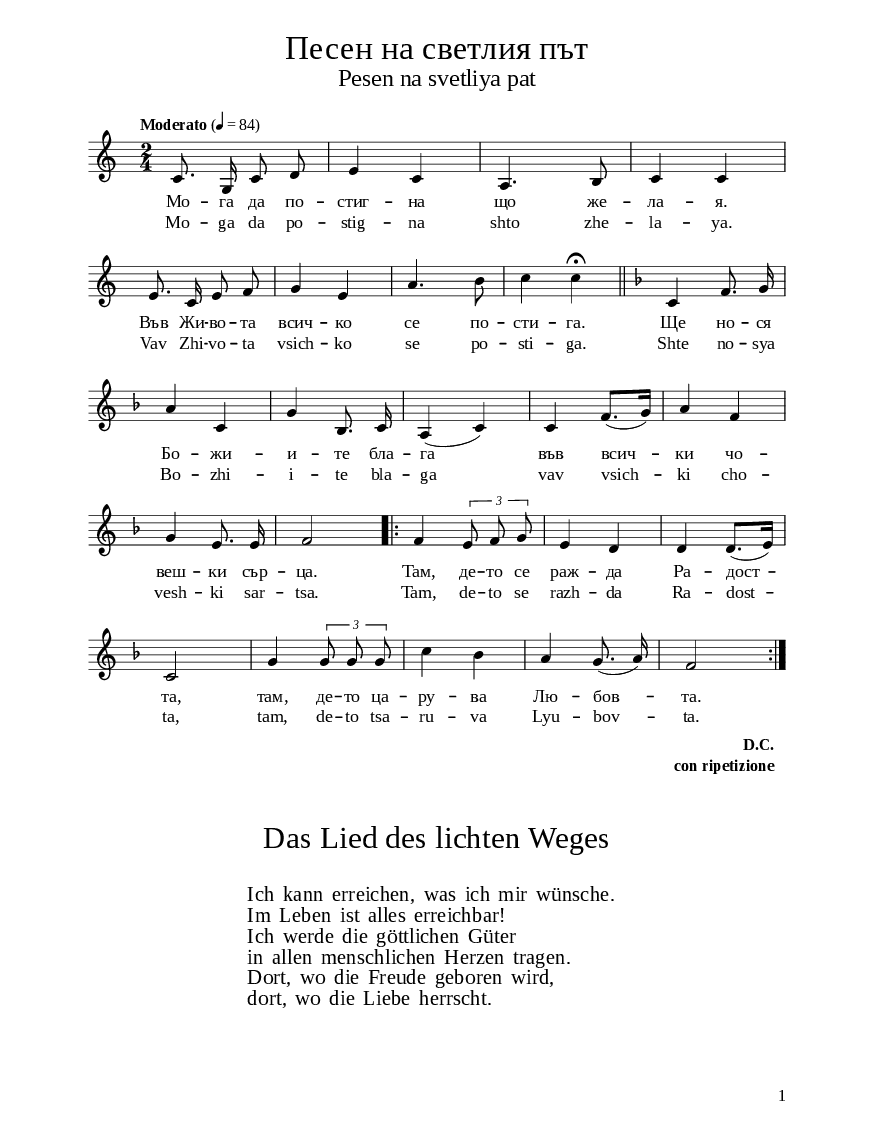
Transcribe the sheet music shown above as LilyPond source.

\version "2.22.1"

% include paper part and global functions
\include "include/globals.ily"

\bookpart {
  \include "include/bookpart-paper.ily"
  \score {
    \include "include/score-layout.ily"



    \new Voice \relative c' {
      \clef treble
      \key c \major
      \time 2/4
      \tempoFunc "Moderato" 4 "84"
      \autoBeamOff
      c8. g16 c8 d8 |  e4 c4 |  a4. b8 |   c4 c4 | \break


      e8. c16 e8 f8 |  g4 e4 |  a4. b8 | c4 c4 \fermata \bar "||" \key f \major c,4 f8. g16 | \break


      a4 c,4 | g'4 bes,8. c16 | a4 ( c4 ) | c4 \autoBeamOn f8. ( g16 ) |  a4 f4 |  \break


      \autoBeamOff g4 e8. e16 | f2 \repeat volta 2  {
        f4 \tuplet 3/2  { e8 f8 g8 } | e4 d4 | d4 \autoBeamOn d8. ( e16 ) | \break


        c2 | g'4  \autoBeamOff \tuplet 3/2 { g8 g8 g8 } | c4 bes4 | a4 g8. ( a16 ) | f2  \break
      }

    }

    \addlyrics {
      Мо  --  га   да
      по  --  стиг  --  на   що   же  --  ла  --  я.   Във   Жи  --  во
      --  та   всич  --  ко   се   по  --  сти  --  га.   Ще   но  --  ся
      Бо  --  жи  --  и  --  те   бла  --  га   във   всич  --  ки   чо
      --  веш  --  ки   сър  --  ца.   Там,   де  --  то   се   раж  --
      да   Ра  --  дост  --  та,   там,   де  --  то   ца  --  ру  --
      ва   Лю  --  бов  --  та.
    }
    \addlyrics {
      Mo  --  ga   da
      po  --  stig  --  na   shto   zhe  --  la  --  ya.   Vav   Zhi  --  vo
      --  ta   vsich  --  ko   se   po  --  sti  --  ga.   Shte   no  --  sya
      Bo  --  zhi  --  i  --  te   bla  --  ga   vav   vsich  --  ki   cho
      --  vesh  --  ki   sar  --  tsa.   Tam,   de  --  to   se   razh  --
      da   Ra  --  dost  --  ta,   tam,   de  --  to   tsa  --  ru  --
      va   Lyu  --  bov  --  ta.
    }

    \header {
      title = \titleFunc "Песен на светлия път" "Pesen na svetliya pat"
    }

    \midi{}
  } % score


  \markup \dc-two "D.C." "con ripetizione"

  \markup \empty-two

  % include foreign translation(s) of the song


  \version "2.22.1"

\markup \fill-line { \fontsize #deTitleFontSize "Das Lied des lichten Weges" }
\markup \null
\markup \null
\markup \fontsize #deCoupletFontSize {
  \hspace #14
  \override #`(baseline-skip . ,deCoupletBaselineSkip)

  \column {
    \line { " " }

\line { " "Ich kann erreichen, was ich mir wünsche.  }

\line { " "Im Leben ist alles erreichbar! }

\line { " "Ich werde die göttlichen Güter  }

\line { " "in allen menschlichen Herzen tragen. }

\line { " "Dort, wo die Freude geboren wird,  }

\line { " "dort, wo die Liebe herrscht. }

  }
}


} % bookpart
